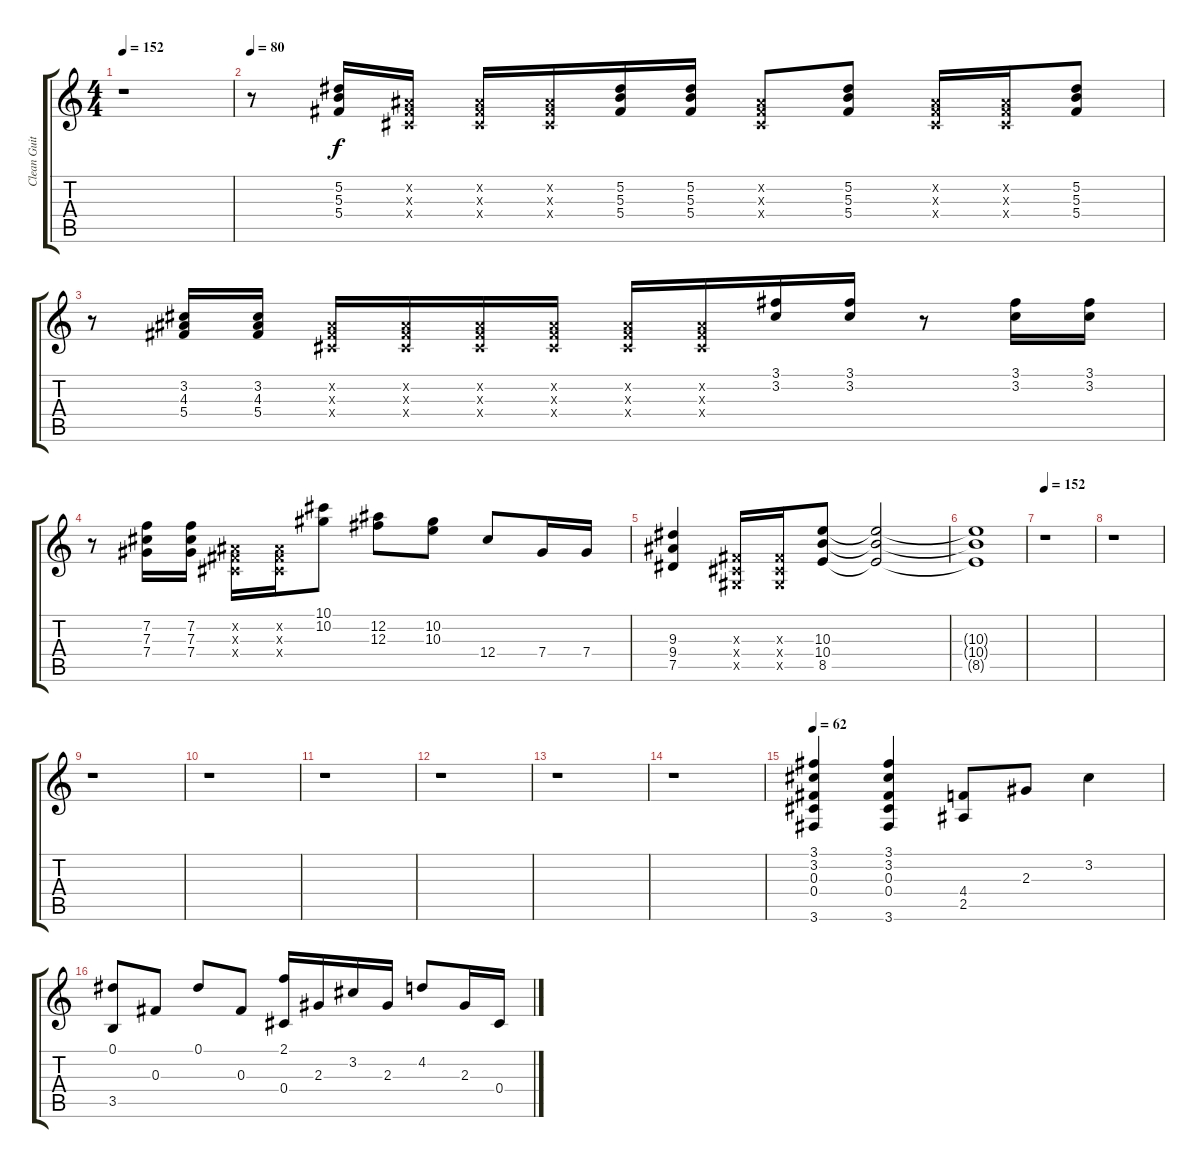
\track ("Clean Guitar" "Clean Guit") {instrument electricguitarclean}
\staff {score tabs}
\tuning (Eb4 Bb3 Gb3 Db3 Ab2 Eb2) {hide}
\ts (4 4)
\tempo 152
\clef g2
\ks c
r.1{dy f} |
\tempo 80
r.8 (5.2 5.3 5.4).16 (0.2{x} 0.3{x} 0.4{x}).16 (0.2{x} 0.3{x} 0.4{x}).16 (0.2{x} 0.3{x} 0.4{x}).16 (5.2 5.3 5.4).16 (5.2 5.3 5.4).16 (0.2{x} 0.3{x} 0.4{x}).8 (5.2 5.3 5.4).8 (0.2{x} 0.3{x} 0.4{x}).16 (0.2{x} 0.3{x} 0.4{x}).16 (5.2 5.3 5.4).8 |
r.8 (3.2 4.3 5.4).16 (3.2 4.3 5.4).16 (0.2{x} 0.3{x} 0.4{x}).16 (0.2{x} 0.3{x} 0.4{x}).16 (0.2{x} 0.3{x} 0.4{x}).16 (0.2{x} 0.3{x} 0.4{x}).16 (0.2{x} 0.3{x} 0.4{x}).16 (0.2{x} 0.3{x} 0.4{x}).16 (3.1 3.2).16 (3.1 3.2).16 r.8 (3.1 3.2).16 (3.1 3.2).16 |
r.8 (7.2 7.3 7.4).16 (7.2 7.3 7.4).16 (0.2{x} 0.3{x} 0.4{x}).16 (0.2{x} 0.3{x} 0.4{x}).16 (10.1 10.2).8 (12.2 12.3).8 (10.2 10.3).8 12.4.8 7.4.16 7.4.16 |
(9.3 9.4 7.5).4 (0.3{x} 0.4{x} 0.5{x}).16 (0.3{x} 0.4{x} 0.5{x}).16 (10.3 10.4 8.5).8 (10.3{t} 10.4{t} 8.5{t}).2 |
(10.3{t} 10.4{t} 8.5{t}).1 |
\tempo 152
r.1 |
r.1 |
r.1 |
r.1 |
r.1 |
r.1 |
r.1 |
r.1 |
\tempo 62
(3.1 3.2 0.3 0.4 3.6).4 (3.1 3.2 0.3 0.4 3.6).4 (4.4 2.5).8 2.3.8 3.2.4 |
(0.1 3.5).8 0.3.8 0.1.8 0.3.8 (2.1 0.4).16 2.3.16 3.2.16 2.3.16 4.2.8 2.3.16 0.4.16
